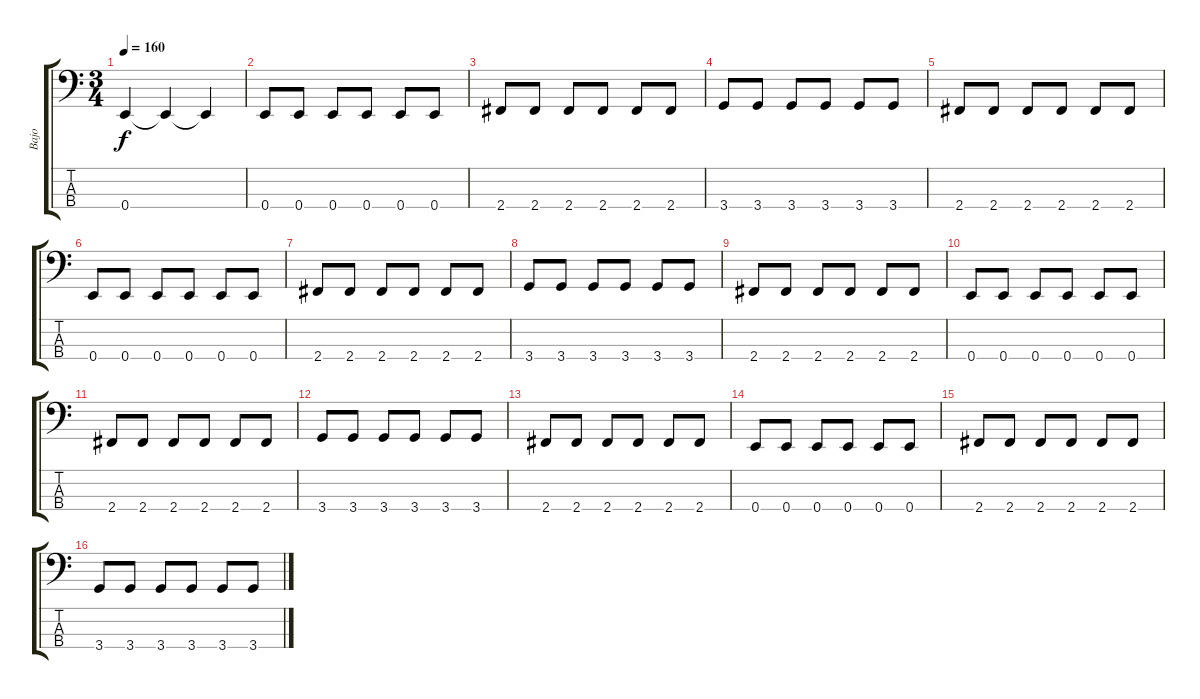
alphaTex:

\track ("Bajo" "Bajo") {instrument electricbasspick}
\staff {score tabs}
\tuning (G2 D2 A1 E1) {hide}
\ts (3 4)
\tempo 160
\clef f4
\ks c
0.4{t}.4{dy f} 0.4{t}.4 0.4{t}.4 |
0.4.8 0.4.8 0.4.8 0.4.8 0.4.8 0.4.8 |
2.4.8 2.4.8 2.4.8 2.4.8 2.4.8 2.4.8 |
3.4.8 3.4.8 3.4.8 3.4.8 3.4.8 3.4.8 |
2.4.8 2.4.8 2.4.8 2.4.8 2.4.8 2.4.8 |
0.4.8 0.4.8 0.4.8 0.4.8 0.4.8 0.4.8 |
2.4.8 2.4.8 2.4.8 2.4.8 2.4.8 2.4.8 |
3.4.8 3.4.8 3.4.8 3.4.8 3.4.8 3.4.8 |
2.4.8 2.4.8 2.4.8 2.4.8 2.4.8 2.4.8 |
0.4.8 0.4.8 0.4.8 0.4.8 0.4.8 0.4.8 |
2.4.8 2.4.8 2.4.8 2.4.8 2.4.8 2.4.8 |
3.4.8 3.4.8 3.4.8 3.4.8 3.4.8 3.4.8 |
2.4.8 2.4.8 2.4.8 2.4.8 2.4.8 2.4.8 |
0.4.8 0.4.8 0.4.8 0.4.8 0.4.8 0.4.8 |
2.4.8 2.4.8 2.4.8 2.4.8 2.4.8 2.4.8 |
3.4.8 3.4.8 3.4.8 3.4.8 3.4.8 3.4.8
